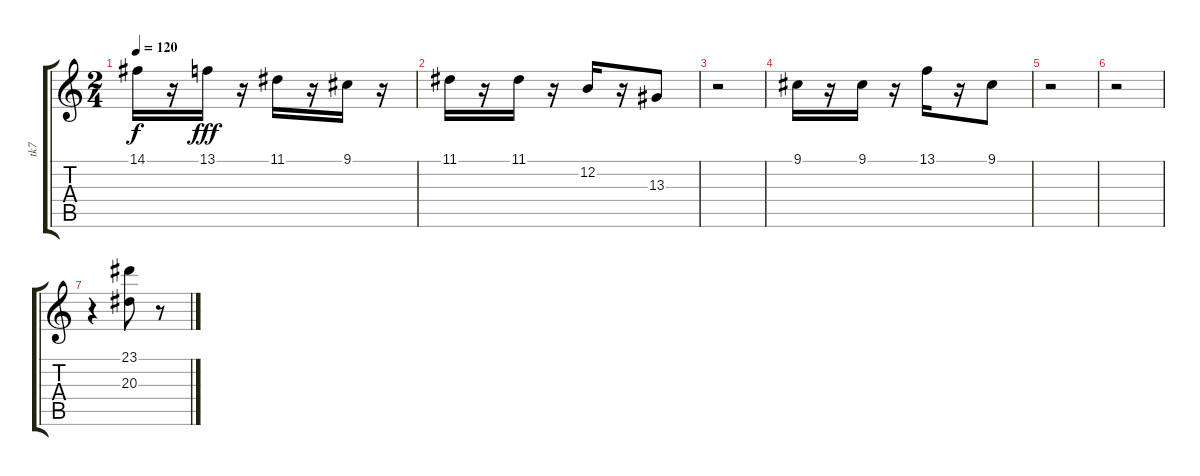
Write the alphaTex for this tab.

\track ("tk7" "tk7") {instrument harmonica}
\staff {score tabs}
\tuning (E4 B3 G3 D3 A2 E2) {hide}
\ts (2 4)
\tempo 120
\clef g2
\ks c
14.1{t}.16{dy f} r.16 13.1.16{dy fff} r.16 11.1.16 r.16 9.1.16 r.16 |
11.1.16 r.16 11.1.16 r.16 12.2.16 r.16 13.3.8 |
r.2 |
9.1.16 r.16 9.1.16 r.16 13.1.16 r.16 9.1.8 |
r.2 |
r.2 |
r.4 (23.1 20.3).8{volume 6} r.8
